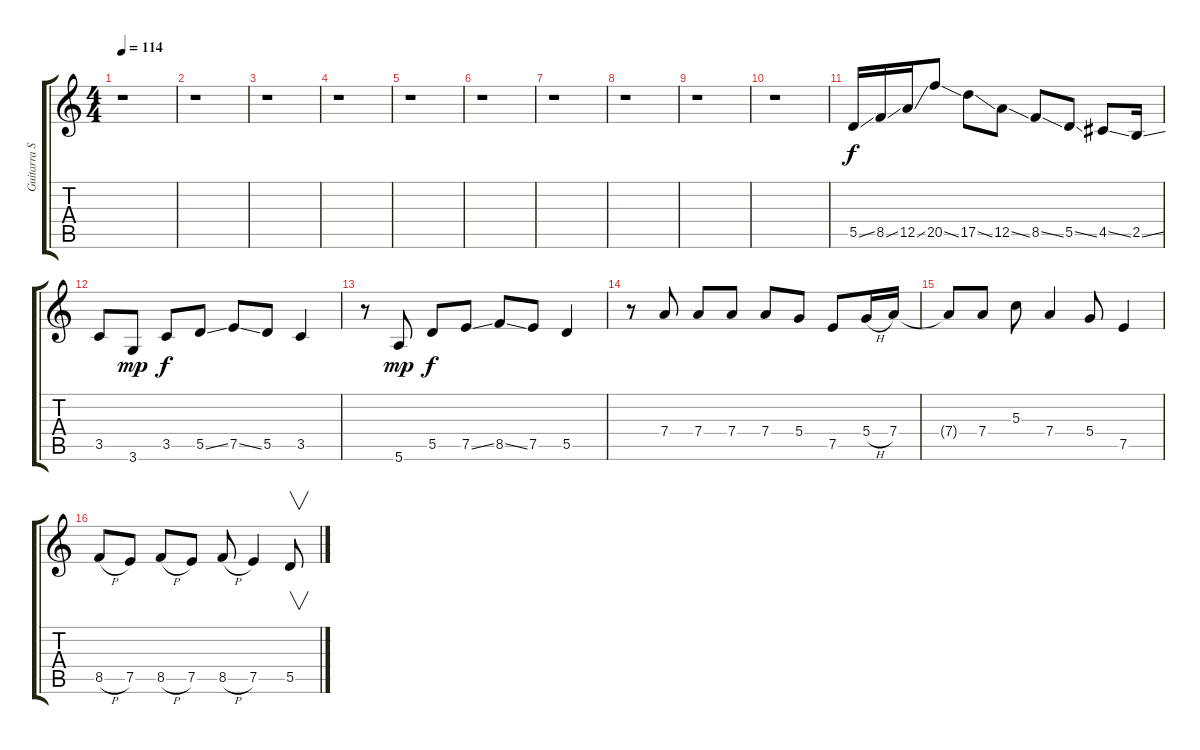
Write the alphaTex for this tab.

\track ("Guitarra Solo" "Guitarra S") {instrument distortionguitar}
\staff {score tabs}
\tuning (E4 B3 G3 D3 A2 E2) {hide}
\ts (4 4)
\tempo 114
\clef g2
\ks c
r.1{dy f} |
r.1 |
r.1 |
r.1 |
r.1 |
r.1 |
r.1 |
r.1 |
r.1 |
r.1 |
5.5{ss}.16 8.5{ss}.16 12.5{ss}.16 20.5{ss}.8 17.5{ss}.8 12.5{ss}.8 8.5{ss}.8 5.5{ss}.8 4.5{ss}.8 2.5{ss}.16 |
3.5.8 3.6.8{dy mp} 3.5.8{dy f} 5.5{ss}.8 7.5{ss}.8 5.5.8 3.5.4 |
r.8 5.6.8{dy mp} 5.5.8{dy f} 7.5{ss}.8 8.5{ss}.8 7.5.8 5.5.4 |
r.8 7.4.8 7.4.8 7.4.8 7.4.8 5.4.8 7.5.8 5.4{h}.16 7.4.16 |
7.4{t}.8 7.4.8 5.3.8 7.4.4 5.4.8 7.5.4 |
8.5{h}.8 7.5.8 8.5{h}.8 7.5.8 8.5{h}.8 7.5.4 5.5.8{v}
